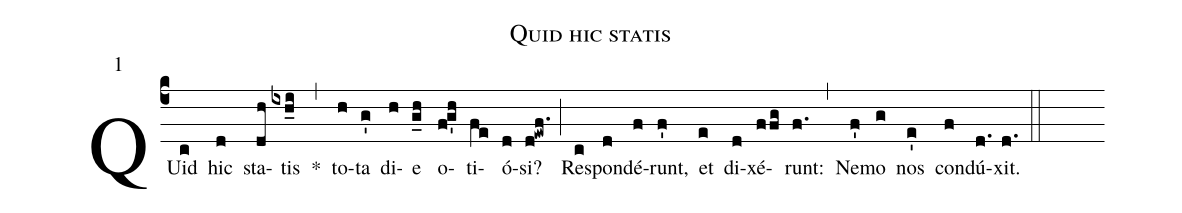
name:Quid hic statis;
mode:1;
annotation:1;
office-part:Antiphonae;
%%
(c4) QUid(c) hic(d) sta(dh)tis(ixh_i) *(,) to(h)ta(g') di(h)e(g_h) o(f!g'h)ti(fe)ó(d)si?(d!ewf.) (;) Re(c)spon(d)dé(f)runt,(f') et(e) di(d)xé(ffg)runt:(f.) (,) Ne(f')mo(g) nos(e') con(f)dú(d.)xit.(d.) (::)
